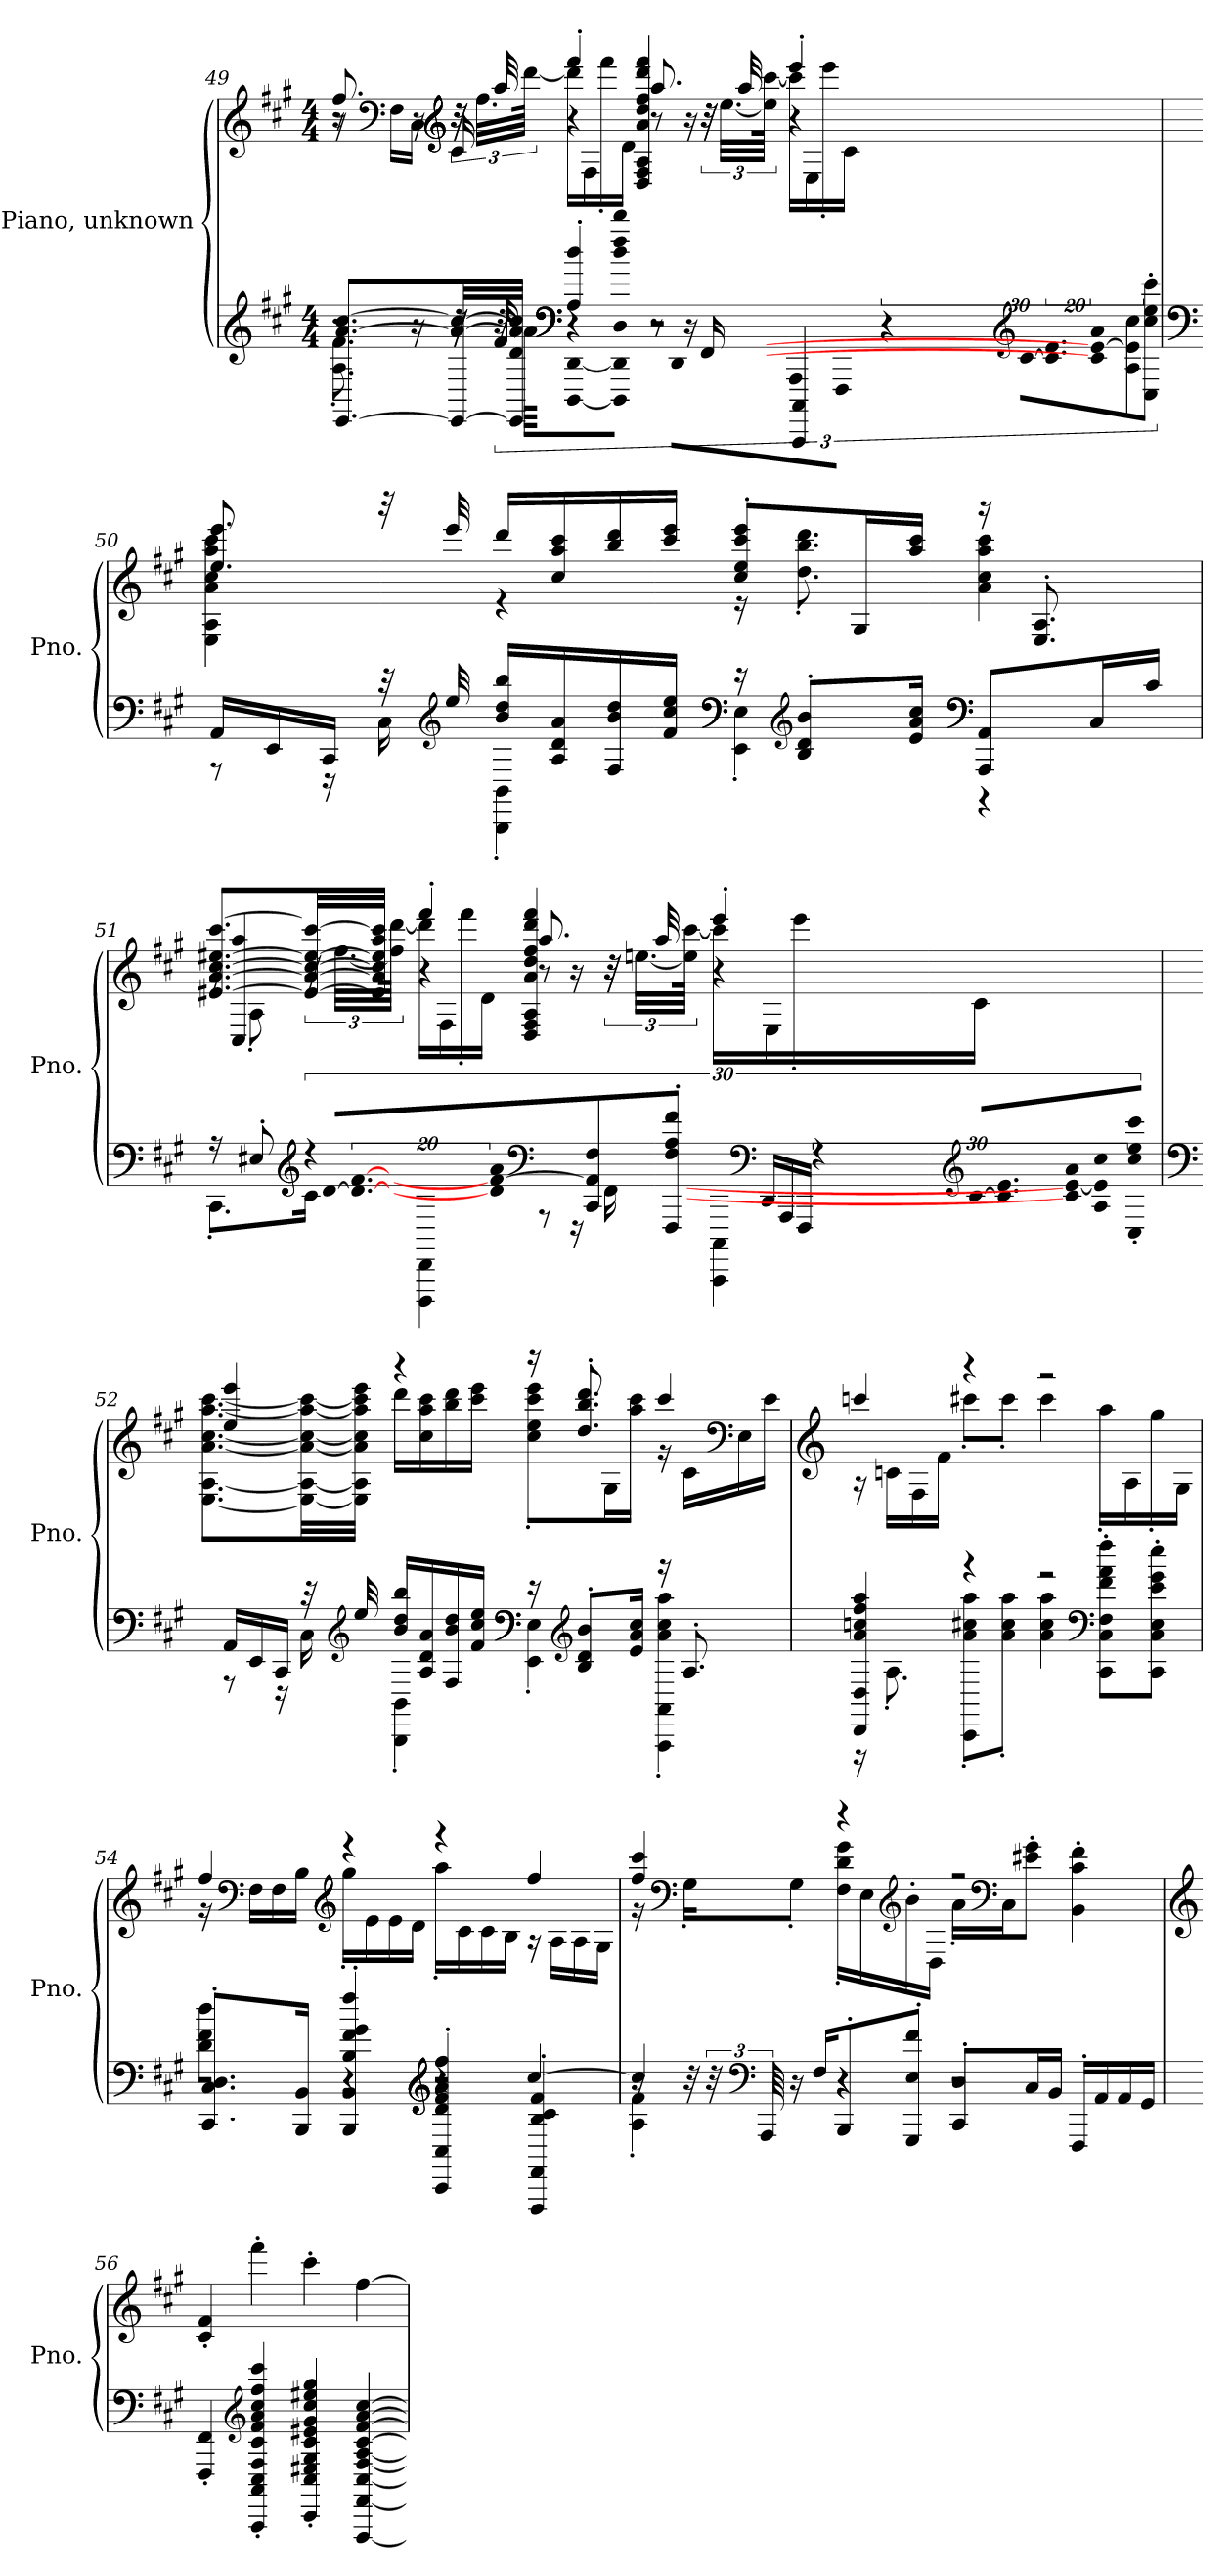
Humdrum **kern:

**kern	**kern
*part1	*part1
*staff2	*staff1
*I"Piano, unknown	*
*I'Pno.	*
!!LO:LB:g=z
*clefG2	*clefG2
*k[f#c#g#]	*k[f#c#g#]
*M4/4	*M4/4
=49	=49
*^	*^
*	*^	*	*^
8r	8.A\' 8.f#\'	[8.EE/ [8.a/ [8.cc#/L	8.ff#/	16r	8r
*	*	*	*clefF4	*	*
.	.	.	.	16F#\LL	.
16r	.	.	.	16C#\JJ	16r
*	*	*	*clefG2	*	*
32r	32r	32EE/_ 32a/_ 32cc#/_LL	32r	48r	16c#/
.	.	.	.	48.ff#\LLL	.
32f#/	48r	32EE/] 32d/ 32a/] 32cc#/]JJJ	32aa/	.	.
.	96a\KKKL	.	.	[96ddd\JJJk	.
*clefF4	*	*	*	*	*
4A/' 4dd/'	[8DDD\ [8DD\	4r	4fff#'/	16ddd\LL]	4r
.	.	.	.	16F#\	.
.	8DDD\] 8DD\] 8D\ 8dd\ 8ff#\ 8ddd\J	.	.	16fff#'\	.
.	.	.	.	16d\JJ	.
2r	16DD\LL	8r	8.aa/	8r	4D/ 4F#/ 4A/ 4a/ 4dd/ 4ff#/ 4ddd/ 4fff#/
.	16AAA\	.	.	.	.
.	16FFF#\JJ	16r	.	16r	.
!	!LO:N:vis=64	!	!	!	!
.	960%17r	16FF#/	32r	48r	.
*clefG2	*	*	*	*	*
!	!LO:N:vis=256	!	!	!	!
.	[1920%17c#\KLLLL	.	.	.	.
.	.	.	.	[48.ee\LLL	.
!	!LO:N:vis=64.	!	!	!	!
.	640%17c#\_ [640%17e\	.	.	.	.
.	.	.	32aa/	.	.
.	.	.	.	96ee\] [96ccc#\JJJk	.
.	1920ryy	.	.	.	.
!	!LO:N:vis=256	!	!	!	!
.	1920%17c#\] 1920%17e\_ 1920%17a\JJJK	.	.	.	.
.	8A\ 8e\] 8cc#\	4AAA/ 4AA/	4eee'/	16ccc#\LL]	4r
.	.	.	.	16E\	.
.	8C#\' 8cc#\' 8ee\' 8ccc#\'J	.	.	16eee'\	.
.	.	.	.	16c#\JJ	.
*v	*v	*v	*	*	*
*	*v	*v	*v
!!LO:LB:g=z
=50	=50
*clefF4	*
*^	*^
16AA/LL	8r	8.ee/ 8.eee/	4E\ 4A\ 4a\ 4cc#\ 4aa\ 4ccc#\
16EE/	.	.	.
16CC#/JJ	16r	.	.
32r	16C#\	32r	.
*clefG2	*	*	*
32ee/	.	32eee/	.
16b/ 16dd/ 16bb/LL	4BBB\' 4BB\'	16ddd/LL	4r
16A/ 16d/ 16a/	.	16cc#/ 16aa/ 16ccc#/	.
16F#/ 16b/ 16dd/	.	16bb/ 16ddd/	.
16f#/ 16cc#/ 16ee/JJ	.	16ccc#/ 16eee/JJ	.
*clefF4	*	*	*
16r	4EE\' 4E\'	8cc#/' 8ee/' 8ccc#/' 8eee/'L	16r
*clefG2	*	*	*
8B/' 8d/' 8b/'L	.	.	8.dd\' 8.bb\' 8.ddd\'
.	.	16G#/L	.
16e/ 16a/ 16cc#/Jk	.	16aa/ 16ccc#/JJ	.
*clefF4	*	*	*
8AAA/ 8AA/L	4r	16r	4a\ 4cc#\ 4aa\ 4ccc#\
.	.	8.E/' 8.A/'	.
16C#/L	.	.	.
16c#/JJ	.	.	.
!!LO:PB:g=z
=51	=51	=51	=51
*	*	*	*^
16r	8.CC#'\L	[8.e#X/ [8.a/ [8.cc#/ [8.ee#X/ [8.ccc#/L	16r	4C#/ 4aa/
8E#X'/	.	.	8A'\	.
*clefG2	*	*	*	*
!LO:N:vis=64	!	!	!	!
960%17r	16c#\Jk	32e#/_ 32a/_ 32cc#/_ 32ee#/_ 32ccc#/_LL	48r	.
!LO:N:vis=256	!	!	!	!
[1920%17d/KLLLL	.	.	.	.
.	.	.	[48.ff#\LLL	.
!LO:N:vis=64.	!	!	!	!
640%17d/_ [640%17f#/	.	.	.	.
.	.	32e#/] 32a/] 32cc#/] 32ee#/] 32aa/ 32ccc#/]JJJ	.	.
.	.	.	96ff#\] [96ddd\JJJk	.
1920ryy	.	.	.	.
!LO:N:vis=256	!	!	!	!
1920%17d/] 1920%17f#/_ 1920%17a/JJJK	.	.	.	.
8A/ 8f#/] 8dd/	4DDD\ 4DD\	4fff#'/	16ddd\LL]	4r
.	.	.	16F#\	.
8D/' 8dd/' 8ff#/' 8ddd/'J	.	.	16fff#'\	.
.	.	.	16d\JJ	.
*clefF4	*	*	*	*
16DD/LL	8r	8.aa/	8r	4D/ 4F#/ 4A/ 4a/ 4dd/ 4ff#/ 4ddd/ 4fff#/
16AAA/	.	.	.	.
16FFF#/JJ	16r	.	16r	.
!LO:N:vis=64	!	!	!	!
960%17r	16FF#\	32r	48r	.
*clefG2	*	*	*	*
!LO:N:vis=256	!	!	!	!
[1920%17c#/KLLLL	.	.	.	.
.	.	.	[48.een\LLL	.
!LO:N:vis=64.	!	!	!	!
640%17c#/_ [640%17e/	.	.	.	.
.	.	32aa/	.	.
.	.	.	96ee\] [96ccc#\JJJk	.
1920ryy	.	.	.	.
!LO:N:vis=256	!	!	!	!
1920%17c#/] 1920%17e/_ 1920%17a/JJJK	.	.	.	.
8A/ 8e/] 8cc#/	4AAA\ 4AA\	4eee'/	16ccc#\LL]	4r
.	.	.	16E\	.
8C#/' 8cc#/' 8ee/' 8ccc#/'J	.	.	16eee'\	.
.	.	.	16c#\JJ	.
*	*	*v	*v	*v
!!LO:LB:g=z
=52	=52	=52
*clefF4	*	*
*	*	*^
16AA/LL	8r	4ee/ 4eee/	[8.E\ [8.A\ [8.a\ [8.cc#\ [8.aa\ [8.ccc#\L
16EE/	.	.	.
16CC#/JJ	16r	.	.
32r	16C#\	.	32E\_ 32A\_ 32a\_ 32cc#\_ 32aa\_ 32ccc#\_LL
*clefG2	*	*	*
32ee/	.	.	32E\] 32A\] 32a\] 32cc#\] 32aa\] 32ccc#\] 32eee\JJJ
16b/ 16dd/ 16bb/LL	4BBB\' 4BB\'	4r	16ddd\LL
16A/ 16d/ 16a/	.	.	16cc#\ 16aa\ 16ccc#\
16F#/ 16b/ 16dd/	.	.	16bb\ 16ddd\
16f#/ 16cc#/ 16ee/JJ	.	.	16ccc#\ 16eee\JJ
*clefF4	*	*	*
16r	4EE\' 4E\'	16r	8cc#\' 8ee\' 8ccc#\' 8eee\'L
*clefG2	*	*	*
8B/' 8d/' 8b/'L	.	8.dd/' 8.bb/' 8.ddd/'	.
.	.	.	16G#\L
16e/ 16a/ 16cc#/Jk	.	.	16aa\ 16ccc#\JJ
16r	4AAA\' 4AA\' 4a\' 4cc#\' 4aa\'	4ccc#/	16r
8.A'/	.	.	16c#\LL
*	*	*clefF4	*
.	.	.	16E\
.	.	.	16e\JJ
!!LO:LB:g=z	!!
=53	=53	=53	=53
*	*	*clefG2	*
4DD/ 4D/ 4a/ 4ccn/ 4ff#/ 4aa/	16r	4cccn/	16r
.	8.A'\	.	16cn\LL
.	.	.	16F#\
.	.	.	16f#\JJ
4r	8CC#\' 8a\' 8cc#X\' 8aa\'L	4r	8ccc#X'\L
.	8a\' 8cc#\' 8aa\'J	.	8ccc#'\J
2r	4a\ 4cc#\ 4aa\	2r	4ccc#\
*clefF4	*	*	*
.	8CC#\' 8C#\' 8F#\' 8f#\' 8a\' 8ff#\'L	.	16aa'\LL
.	.	.	16A\
.	8CC#\' 8C#\' 8E\' 8e\' 8g#\' 8ee\'J	.	16gg#'\
.	.	.	16G#\JJ
=54	=54	=54	=54
*	*^	*	*
2r	4d\ 4f#\ 4dd\	8.CC#/' 8.C#/' 8.D/'L	4ff#/	16r
*	*	*	*clefF4	*
.	.	.	.	16F#\LL
.	.	.	.	16F#\
.	.	16BBB/ 16BB/Jk	.	16B\JJ
*	*	*	*clefG2	*
.	4r	4BBB/' 4BB/' 4B/' 4f#/' 4g#/' 4ff#/'	4r	16gg#'\LL
.	.	.	.	16e\
.	.	.	.	16e\
.	.	.	.	16d\JJ
*clefG2	*	*	*	*
4r	2r	4CC#/' 4C#/' 4d/' 4f#/' 4a/' 4ff#/'	4r	16aa'\LL
.	.	.	.	16c#\
.	.	.	.	16c#\
.	.	.	.	16B\JJ
[4cc#/	.	4FFF#/' 4FF#/' 4B/' 4c#/' 4f#/'	4ff#/	16r
.	.	.	.	16A\LL
.	.	.	.	16A\
.	.	.	.	16G#\JJ
!!LO:LB:g=z	!!
=55	=55	=55	=55	=55
4cc#/]	4A\' 4f#\'	16r	4ff#/ 4ccc#/	16r
*	*	*	*clefF4	*
.	.	32r	.	16G#'\KL
.	.	48r	.	.
*clefF4	*	*	*	*
.	.	96AAA/	.	.
.	.	16r	.	8G#'\J
.	.	16F#/KL	.	.
4r	4r	8BBB'/	4r	16F#\' 16d\' 16g#\'LL
.	.	.	.	16E\
*	*	*	*clefG2	*
.	.	8GGG#/' 8E/' 8f#/'J	.	16b'\
.	.	.	.	16D\JJ
2r	2r	8CC#/' 8D/'L	2r	16a'\LL
*	*	*	*clefF4	*
.	.	.	.	16C#\J
.	.	16C#/L	.	8e#X\' 8g#\'J
.	.	16BB/JJ	.	.
.	.	16FFF#'/LL	.	4BB\' 4c#\' 4f#\'
.	.	16AA/	.	.
.	.	16AA/	.	.
.	.	16GG#/JJ	.	.
*v	*v	*v	*	*
*	*v	*v
=56	=56
*	*clefG2
4FFF#/' 4FF#/'	4c#/' 4f#/'
*clefG2	*
4AAA/' 4AA/' 4C#/' 4F#/' 4c#/' 4f#/' 4a/' 4cc#/' 4ff#/' 4ccc#/'	4fff#'\
4CC#/' 4C#/' 4E#X/' 4G#/' 4c#/' 4e#X/' 4g#/' 4cc#/' 4ee#X/' 4gg#/'	4ccc#'\
[4FFF#/ [4FF#/ [4C#/ [4F#/ [4A/ [4c#/ [4f#/ [4a/ [4cc#/	[4ff#\
=	=
*-	*-
